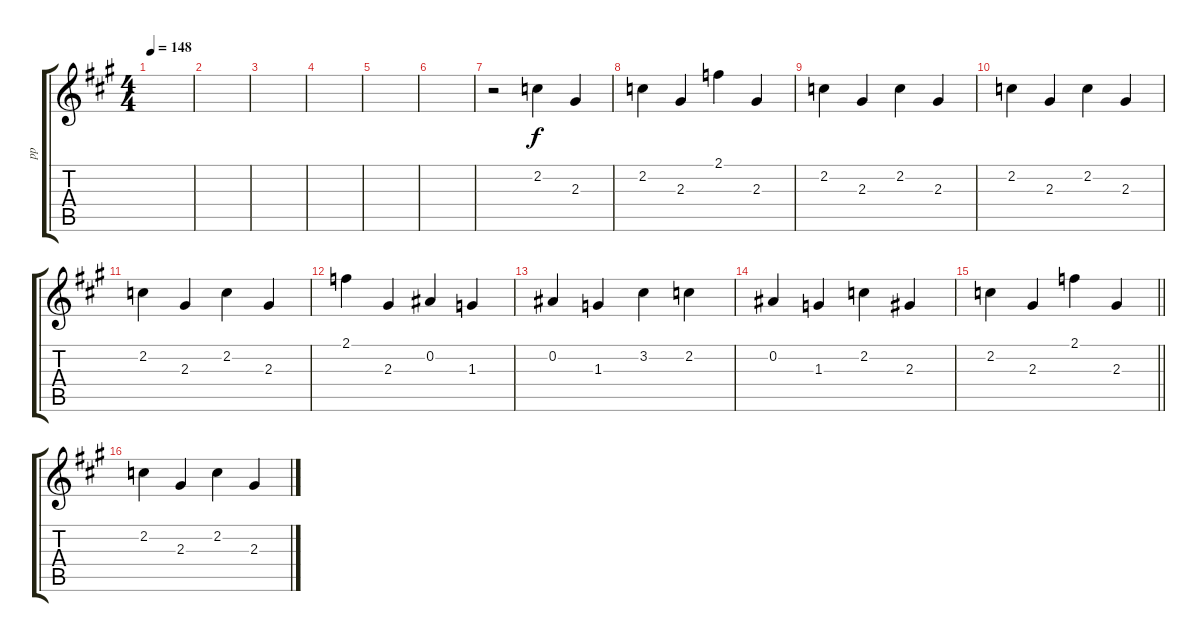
\track ("pp" "pp") {instrument overdrivenguitar}
\staff {score tabs}
\tuning (Eb4 Bb3 Gb3 Db3 Ab2 Eb2) {hide}
\ts (4 4)
\tempo 148
\clef g2
\ks a
|
|
|
|
|
|
r.2 2.2.4 2.3.4 |
2.2.4 2.3.4 2.1.4 2.3.4 |
2.2.4 2.3.4 2.2.4 2.3.4 |
2.2.4 2.3.4 2.2.4 2.3.4 |
2.2.4 2.3.4 2.2.4 2.3.4 |
2.1.4 2.3.4 0.2.4 1.3.4 |
0.2.4 1.3.4 3.2.4 2.2.4 |
0.2.4 1.3.4 2.2.4 2.3.4 |
\barLineRight lightlight
2.2.4 2.3.4 2.1.4 2.3.4 |
2.2.4 2.3.4 2.2.4 2.3.4
